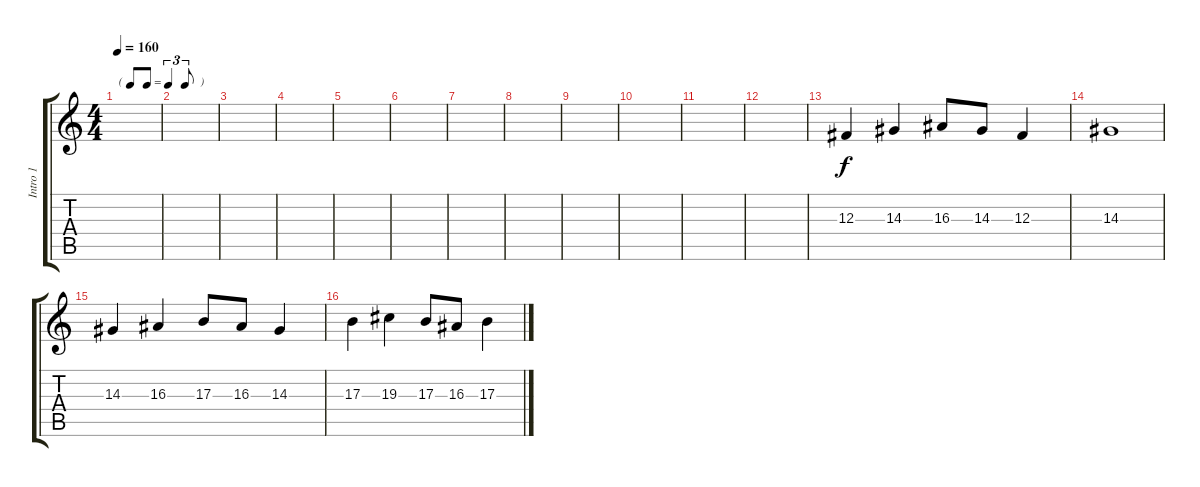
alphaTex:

\track ("Intro 1" "Intro 1") {instrument stringensemble1}
\staff {score tabs}
\tuning (Eb4 Bb3 Gb3 Db3 Ab2 Eb2) {hide}
\ts (4 4)
\tf triplet8th
\tempo 160
\clef g2
\ks c
|
|
|
|
|
|
|
|
|
|
|
|
12.3.4 14.3.4 16.3.8 14.3.8 12.3.4 |
14.3.1 |
14.3.4 16.3.4 17.3.8 16.3.8 14.3.4 |
17.3.4 19.3.4 17.3.8 16.3.8 17.3.4
